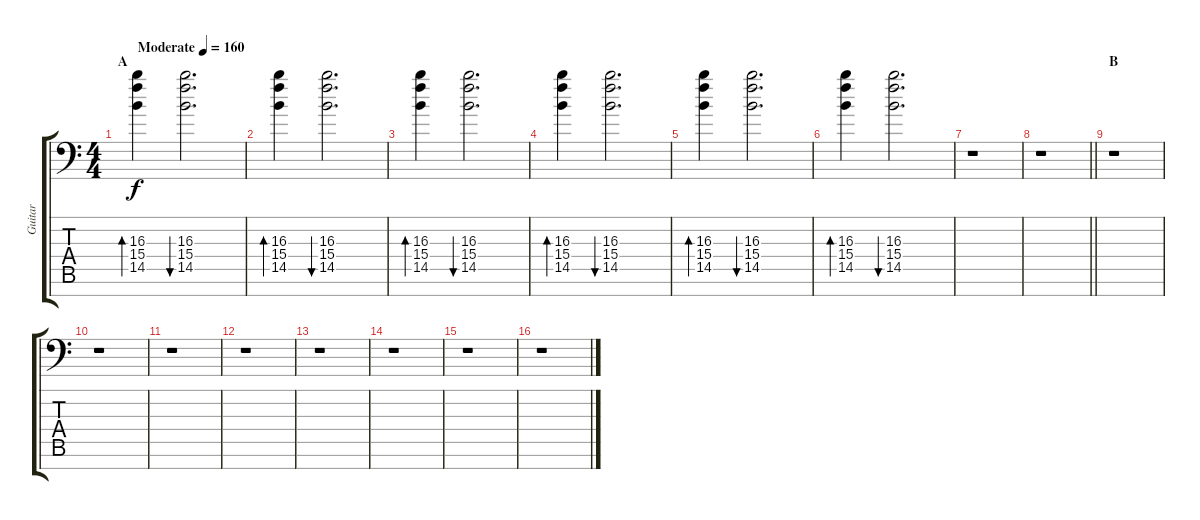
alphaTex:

\track ("Guitar" "Guitar") {instrument electricguitarclean}
\staff {score tabs}
\tuning (E4 B3 G3 D3 A2 D2 A1) {hide}
\ts (4 4)
\section ("" "A")
\tempo (160 "Moderate")
\clef f4
\ks c
(16.3 15.4 14.5).4{bd 240 dy f instrument electricguitarclean} (16.3 15.4 14.5).2{d bu 240} |
(16.3 15.4 14.5).4{bd 240} (16.3 15.4 14.5).2{d bu 240} |
(16.3 15.4 14.5).4{bd 240} (16.3 15.4 14.5).2{d bu 240} |
(16.3 15.4 14.5).4{bd 240} (16.3 15.4 14.5).2{d bu 240} |
(16.3 15.4 14.5).4{bd 240} (16.3 15.4 14.5).2{d bu 240} |
(16.3 15.4 14.5).4{bd 240} (16.3 15.4 14.5).2{d bu 240} |
r.1 |
\barLineRight lightlight
r.1 |
\section ("" "B")
r.1 |
r.1 |
r.1 |
r.1 |
r.1 |
r.1 |
r.1 |
r.1
